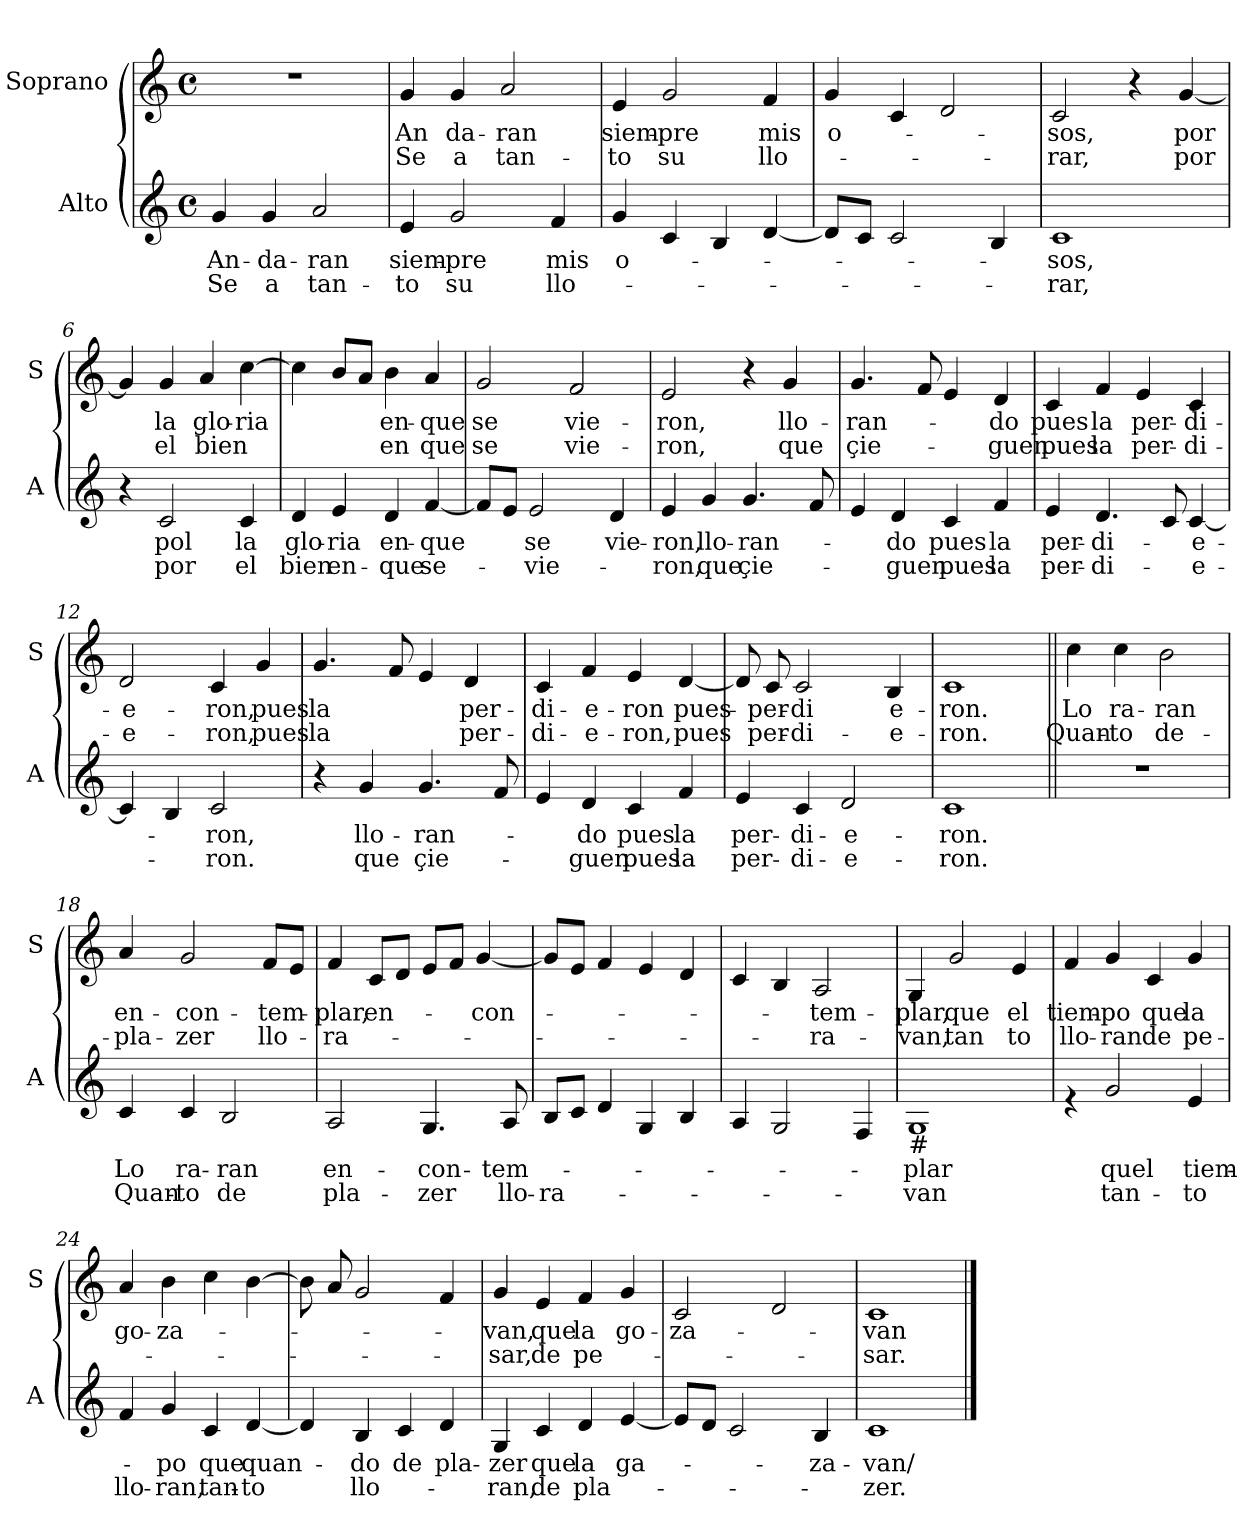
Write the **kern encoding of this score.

**kern	**text	**text	**kern	**text	**text
*part2	*part2	*part2	*part1	*part1	*part1
*staff2	*staff2	*staff2	*staff1	*staff1	*staff1
*I"Alto	*	*	*I"Soprano	*	*
*I'A	*	*	*I'S	*	*
*clefG2	*	*	*clefG2	*	*
*k[]	*	*	*k[]	*	*
*C:	*	*	*C:	*	*
*M4/4	*	*	*M4/4	*	*
*met(c)	*	*	*met(c)	*	*
=1	=1	=1	=1	=1	=1
!	!LO:LY:b	!LO:LY:b	!	!	!
4g/	An-	Se	1r	.	.
!	!LO:LY:b	!LO:LY:b	!	!	!
4g/	-da-	a	.	.	.
!	!LO:LY:b	!LO:LY:b	!	!	!
2a/	-ran	tan-	.	.	.
=2	=2	=2	=2	=2	=2
!	!LO:LY:b	!LO:LY:b	!	!LO:LY:b	!LO:LY:b
4e/	siem-	-to	4g/	An	Se
!	!LO:LY:b	!LO:LY:b	!	!LO:LY:b	!LO:LY:b
2g/	-pre	su	4g/	da-	a
!	!	!	!	!LO:LY:b	!LO:LY:b
.	.	.	2a/	-ran	tan-
!	!LO:LY:b	!LO:LY:b	!	!	!
4f/	mis	llo-	.	.	.
=3	=3	=3	=3	=3	=3
!	!LO:LY:b	!	!	!LO:LY:b	!LO:LY:b
4g/	o-	.	4e/	siem-	-to
!	!	!	!	!LO:LY:b	!LO:LY:b
4c/	.	.	2g/	-pre	su
4B/	.	.	.	.	.
!	!	!	!	!LO:LY:b	!LO:LY:b
[4d/	.	.	4f/	mis	llo-
=4	=4	=4	=4	=4	=4
!	!	!	!	!LO:LY:b	!
8d/L]	.	.	4g/	o-	.
8c/J	.	.	.	.	.
2c/	.	.	4c/	.	.
.	.	.	2d/	.	.
4B/	.	.	.	.	.
!!LO:LB:g=z
=5	=5	=5	=5	=5	=5
!	!LO:LY:b	!LO:LY:b	!	!LO:LY:b	!LO:LY:b
1c	-sos,	-rar,	2c/	-sos,	-rar,
.	.	.	4r	.	.
!	!	!	!	!LO:LY:b	!LO:LY:b
.	.	.	[4g/	por	por
=6	=6	=6	=6	=6	=6
4r	.	.	4g/]	.	.
!	!LO:LY:b	!LO:LY:b	!	!LO:LY:b	!LO:LY:b
2c/	pol	por	4g/	la	el
!	!	!	!	!LO:LY:b	!LO:LY:b
.	.	.	4a/	glo-	bien
!	!LO:LY:b	!LO:LY:b	!	!LO:LY:b	!
4c/	la	el	[4cc\	-ria	.
=7	=7	=7	=7	=7	=7
!	!LO:LY:b	!LO:LY:b	!	!	!
4d/	glo-	bien	4cc\]	.	.
!	!LO:LY:b	!LO:LY:b	!	!	!
4e/	-ria	en-	8b/L	.	.
.	.	.	8a/J	.	.
!	!LO:LY:b	!LO:LY:b	!	!LO:LY:b	!LO:LY:b
4d/	en-	-que	4b\	en-	en
!	!LO:LY:b	!LO:LY:b	!	!LO:LY:b	!LO:LY:b
[4f/	-que	se-	4a/	-que	que
=8	=8	=8	=8	=8	=8
!	!	!	!	!LO:LY:b	!LO:LY:b
8f/L]	.	.	2g/	se	se
8e/J	.	.	.	.	.
!	!LO:LY:b	!LO:LY:b	!	!	!
2e/	se	-vie-	.	.	.
!	!	!	!	!LO:LY:b	!LO:LY:b
.	.	.	2f/	vie-	vie-
!	!LO:LY:b	!	!	!	!
4d/	vie-	.	.	.	.
!!LO:LB:g=z
=9	=9	=9	=9	=9	=9
!	!LO:LY:b	!LO:LY:b	!	!LO:LY:b	!LO:LY:b
4e/	-ron,	-ron,	2e/	-ron,	-ron,
!	!LO:LY:b	!LO:LY:b	!	!	!
4g/	llo-	que	.	.	.
!	!LO:LY:b	!LO:LY:b	!	!	!
4.g/	-ran-	çie-	4r	.	.
!	!	!	!	!LO:LY:b	!LO:LY:b
.	.	.	4g/	llo-	que
8f/	.	.	.	.	.
=10	=10	=10	=10	=10	=10
!	!	!	!	!LO:LY:b	!LO:LY:b
4e/	.	.	4.g/	-ran-	çie-
!	!LO:LY:b	!LO:LY:b	!	!	!
4d/	-do	-guen	.	.	.
.	.	.	8f/	.	.
!	!LO:LY:b	!LO:LY:b	!	!	!
4c/	pues	pues	4e/	.	.
!	!LO:LY:b	!LO:LY:b	!	!LO:LY:b	!LO:LY:b
4f/	la	la	4d/	-do	-guen
=11	=11	=11	=11	=11	=11
!	!LO:LY:b	!LO:LY:b	!	!LO:LY:b	!LO:LY:b
4e/	per-	per-	4c/	pues	pues
!	!LO:LY:b	!LO:LY:b	!	!LO:LY:b	!LO:LY:b
4.d/	-di-	-di-	4f/	la	la
!	!	!	!	!LO:LY:b	!LO:LY:b
.	.	.	4e/	per-	per-
8c/	.	.	.	.	.
!	!LO:LY:b	!LO:LY:b	!	!LO:LY:b	!LO:LY:b
[4c/	-e-	-e-	4c/	-di-	-di-
=12	=12	=12	=12	=12	=12
!	!	!	!	!LO:LY:b	!LO:LY:b
4c/]	.	.	2d/	-e-	-e-
4B/	.	.	.	.	.
!	!LO:LY:b	!LO:LY:b	!	!LO:LY:b	!LO:LY:b
2c/	-ron,	-ron.	4c/	-ron,	-ron,
!	!	!	!	!LO:LY:b	!LO:LY:b
.	.	.	4g/	pues	pues
!!LO:LB:g=z
=13	=13	=13	=13	=13	=13
!	!	!	!	!LO:LY:b	!LO:LY:b
4r	.	.	4.g/	la	la
!	!LO:LY:b	!LO:LY:b	!	!	!
4g/	llo-	que	.	.	.
.	.	.	8f/	.	.
!	!LO:LY:b	!LO:LY:b	!	!	!
4.g/	-ran-	çie-	4e/	.	.
!	!	!	!	!LO:LY:b	!LO:LY:b
.	.	.	4d/	per-	per-
8f/	.	.	.	.	.
=14	=14	=14	=14	=14	=14
!	!	!	!	!LO:LY:b	!LO:LY:b
4e/	.	.	4c/	-di-	-di-
!	!LO:LY:b	!LO:LY:b	!	!LO:LY:b	!LO:LY:b
4d/	-do	-guen	4f/	-e-	-e-
!	!LO:LY:b	!LO:LY:b	!	!LO:LY:b	!LO:LY:b
4c/	pues	pues	4e/	-ron	-ron,
!	!LO:LY:b	!LO:LY:b	!	!LO:LY:b	!LO:LY:b
4f/	la	la	[4d/	pues-	pues
=15	=15	=15	=15	=15	=15
!	!LO:LY:b	!LO:LY:b	!	!	!
4e/	per-	per-	8d/]	.	.
!	!	!	!	!LO:LY:b	!LO:LY:b
.	.	.	8c/	-per-	per-
!	!LO:LY:b	!LO:LY:b	!	!LO:LY:b	!LO:LY:b
4c/	-di-	-di-	2c/	-di	-di-
!	!LO:LY:b	!LO:LY:b	!	!	!
2d/	-e-	-e-	.	.	.
!	!	!	!	!LO:LY:b	!LO:LY:b
.	.	.	4B/	e-	-e-
=16	=16	=16	=16	=16	=16
!	!LO:LY:b	!LO:LY:b	!	!LO:LY:b	!LO:LY:b
1c	-ron.	-ron.	1c	-ron.	-ron.
!!LO:PB:g=z
=17||	=17||	=17||	=17||	=17||	=17||
!	!	!	!	!LO:LY:b	!LO:LY:b
1r	.	.	4cc\	Lo	Quan-
!	!	!	!	!LO:LY:b	!LO:LY:b
.	.	.	4cc\	ra-	-to
!	!	!	!	!LO:LY:b	!LO:LY:b
.	.	.	2b\	-ran	de-
=18	=18	=18	=18	=18	=18
!	!LO:LY:b	!LO:LY:b	!	!LO:LY:b	!LO:LY:b
4c/	Lo	Quan-	4a/	en-	-pla-
!	!LO:LY:b	!LO:LY:b	!	!LO:LY:b	!LO:LY:b
4c/	ra-	-to	2g/	-con-	-zer
!	!LO:LY:b	!LO:LY:b	!	!	!
2B/	-ran	de	.	.	.
!	!	!	!	!LO:LY:b	!LO:LY:b
.	.	.	8f/L	-tem-	llo-
.	.	.	8e/J	.	.
=19	=19	=19	=19	=19	=19
!	!LO:LY:b	!LO:LY:b	!	!LO:LY:b	!LO:LY:b
2A/	en-	pla-	4f/	-plar,	-ra-
!	!	!	!	!LO:LY:b	!
.	.	.	8c/L	en-	.
.	.	.	8d/J	.	.
!	!LO:LY:b	!LO:LY:b	!	!	!
4.G/	-con-	-zer	8e/L	.	.
.	.	.	8f/J	.	.
!	!	!	!	!LO:LY:b	!
.	.	.	[4g/	-con-	.
!	!LO:LY:b	!LO:LY:b	!	!	!
8A/	-tem-	llo-	.	.	.
=20	=20	=20	=20	=20	=20
!	!	!LO:LY:b	!	!	!
8B/L	.	-ra-	8g/L]	.	.
8c/J	.	.	8e/J	.	.
4d/	.	.	4f/	.	.
4G/	.	.	4e/	.	.
4B/	.	.	4d/	.	.
!!LO:LB:g=z
=21	=21	=21	=21	=21	=21
4A/	.	.	4c/	.	.
2G/	.	.	4B/	.	.
!	!	!	!	!LO:LY:b	!LO:LY:b
.	.	.	2A/	-tem-	-ra-
4F/	.	.	.	.	.
=22	=22	=22	=22	=22	=22
!LO:TX:b:t=#	!	!	!	!	!
!	!LO:LY:b	!LO:LY:b	!	!LO:LY:b	!LO:LY:b
1G	-plar	-van	4G/	-plar,	-van,
!	!	!	!	!LO:LY:b	!LO:LY:b
.	.	.	2g/	que	tan
!	!	!	!	!LO:LY:b	!LO:LY:b
.	.	.	4e/	el	to
=23	=23	=23	=23	=23	=23
!	!	!	!	!LO:LY:b	!LO:LY:b
4rd	.	.	4f/	tiem-	llo-
!	!LO:LY:b	!LO:LY:b	!	!LO:LY:b	!LO:LY:b
2g/	quel	tan-	4g/	-po	-ran
!	!	!	!	!LO:LY:b	!LO:LY:b
.	.	.	4c/	que	de
!	!LO:LY:b	!LO:LY:b	!	!LO:LY:b	!LO:LY:b
4e/	tiem-	-to	4g/	la	pe-
=24	=24	=24	=24	=24	=24
!	!	!LO:LY:b	!	!LO:LY:b	!
4f/	.	llo-	4a/	go-	.
!	!LO:LY:b	!LO:LY:b	!	!LO:LY:b	!
4g/	-po	-ran,	4b\	-za-	.
!	!LO:LY:b	!LO:LY:b	!	!	!
4c/	que	tan-	4cc\	.	.
!	!LO:LY:b	!LO:LY:b	!	!	!
[4d/	quan-	-to	[4b\	.	.
!!LO:LB:g=z
=25	=25	=25	=25	=25	=25
4d/]	.	.	8b\]	.	.
.	.	.	8a/	.	.
!	!LO:LY:b	!LO:LY:b	!	!	!
4B/	-do	llo-	2g/	.	.
!	!LO:LY:b	!	!	!	!
4c/	de	.	.	.	.
!	!LO:LY:b	!	!	!	!
4d/	pla-	.	4f/	.	.
=26	=26	=26	=26	=26	=26
!	!LO:LY:b	!LO:LY:b	!	!LO:LY:b	!LO:LY:b
4G/	-zer	-ran,	4g/	-van,	-sar,
!	!LO:LY:b	!LO:LY:b	!	!LO:LY:b	!LO:LY:b
4c/	que	de	4e/	que	de
!	!LO:LY:b	!LO:LY:b	!	!LO:LY:b	!LO:LY:b
4d/	la	pla-	4f/	la	pe-
!	!LO:LY:b	!	!	!LO:LY:b	!
[4e/	ga-	.	4g/	go-	.
=27	=27	=27	=27	=27	=27
!	!	!	!	!LO:LY:b	!
8e/L]	.	.	2c/	-za-	.
8d/J	.	.	.	.	.
2c/	.	.	.	.	.
.	.	.	2d/	.	.
!	!LO:LY:b	!	!	!	!
4B/	-za-	.	.	.	.
=28	=28	=28	=28	=28	=28
!	!LO:LY:b	!LO:LY:b	!	!LO:LY:b	!LO:LY:b
1c	-van/	-zer.	1c	-van	-sar.
==	==	==	==	==	==
*-	*-	*-	*-	*-	*-
